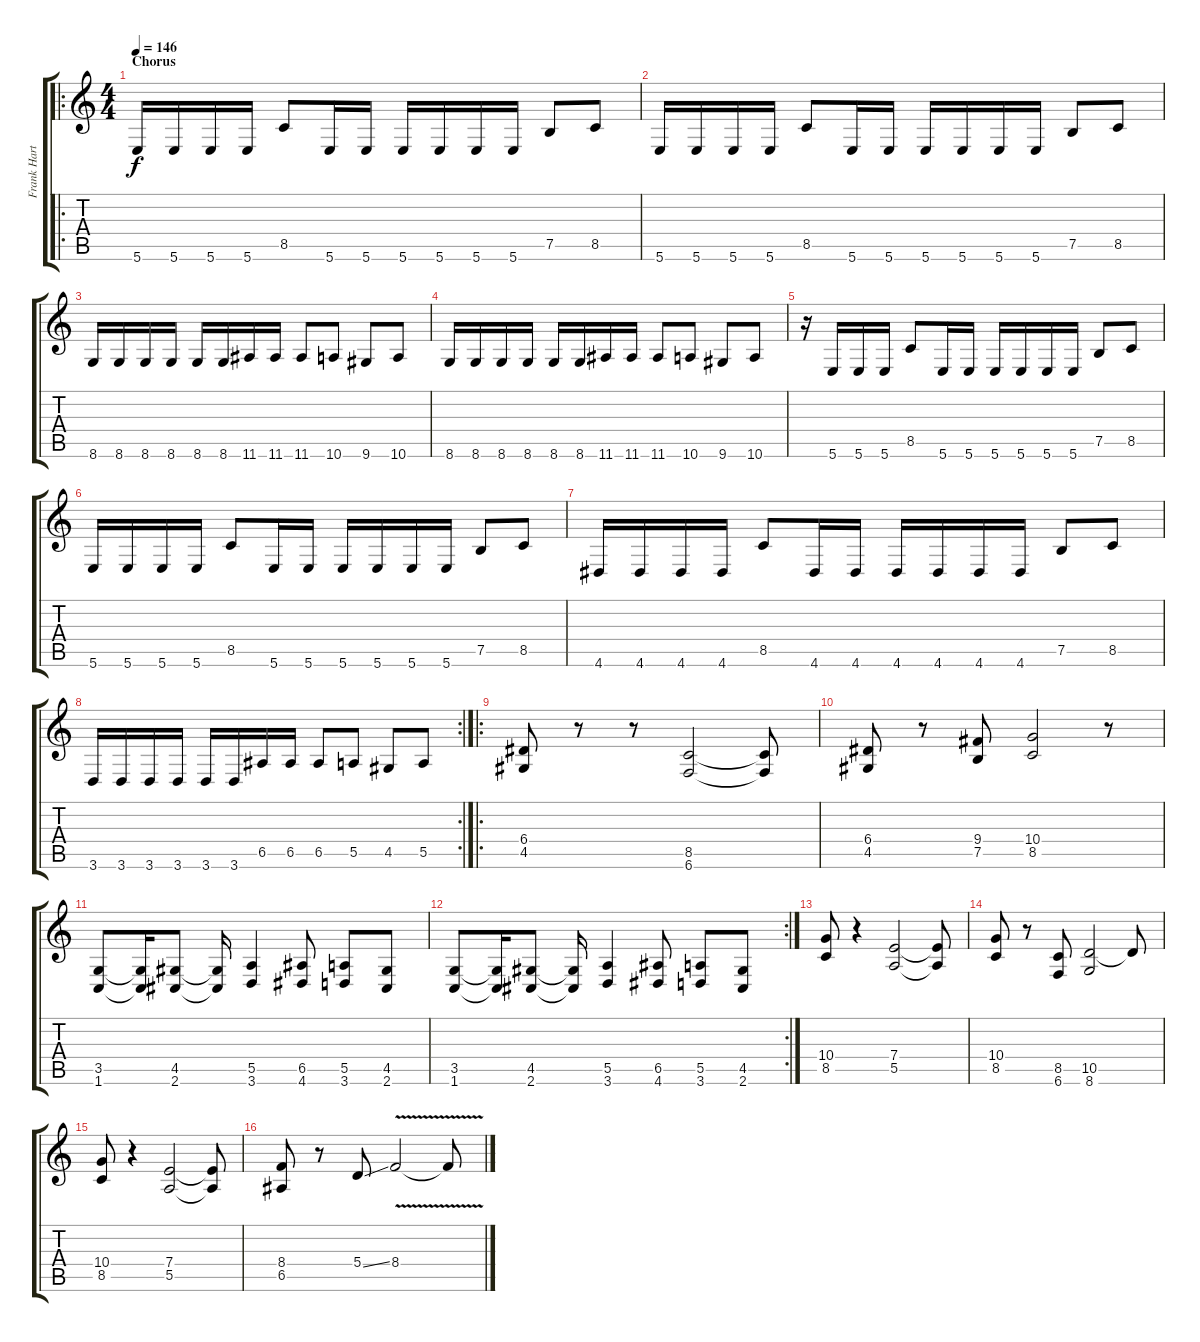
\track ("Frank Harthoorn" "Frank Hart") {instrument distortionguitar}
\staff {score tabs}
\tuning (B3 Gb3 D3 A2 E2 B1) {hide}
\ro
\ts (4 4)
\section ("" "Chorus")
\tempo 146
\clef g2
\ks c
5.6.16{dy f} 5.6.16 5.6.16 5.6.16 8.5.8 5.6.16 5.6.16 5.6.16 5.6.16 5.6.16 5.6.16 7.5.8 8.5.8 |
5.6.16 5.6.16 5.6.16 5.6.16 8.5.8 5.6.16 5.6.16 5.6.16 5.6.16 5.6.16 5.6.16 7.5.8 8.5.8 |
8.6.16 8.6.16 8.6.16 8.6.16 8.6.16 8.6.16 11.6.16 11.6.16 11.6.8 10.6.8 9.6.8 10.6.8 |
8.6.16 8.6.16 8.6.16 8.6.16 8.6.16 8.6.16 11.6.16 11.6.16 11.6.8 10.6.8 9.6.8 10.6.8 |
r.16 5.6.16 5.6.16 5.6.16 8.5.8 5.6.16 5.6.16 5.6.16 5.6.16 5.6.16 5.6.16 7.5.8 8.5.8 |
5.6.16 5.6.16 5.6.16 5.6.16 8.5.8 5.6.16 5.6.16 5.6.16 5.6.16 5.6.16 5.6.16 7.5.8 8.5.8 |
4.6.16 4.6.16 4.6.16 4.6.16 8.5.8 4.6.16 4.6.16 4.6.16 4.6.16 4.6.16 4.6.16 7.5.8 8.5.8 |
\rc 2
3.6.16 3.6.16 3.6.16 3.6.16 3.6.16 3.6.16 6.5.16 6.5.16 6.5.8 5.5.8 4.5.8 5.5.8 |
\ro
(6.4 4.5).8 r.8 r.8 (8.5 6.6).2 (8.5{t} 6.6{t}).8 |
(6.4 4.5).8 r.8 (9.4 7.5).8 (10.4 8.5).2 r.8 |
(3.5 1.6).8 (3.5{t} 1.6{t}).16 (4.5 2.6).8 (4.5{t} 2.6{t}).16 (5.5 3.6).4 (6.5 4.6).8 (5.5 3.6).8 (4.5 2.6).8 |
\rc 2
(3.5 1.6).8 (3.5{t} 1.6{t}).16 (4.5 2.6).8 (4.5{t} 2.6{t}).16 (5.5 3.6).4 (6.5 4.6).8 (5.5 3.6).8 (4.5 2.6).8 |
(10.4 8.5).8 r.4 (7.4 5.5).2 (7.4{t} 5.5{t}).8 |
(10.4 8.5).8 r.8 (8.5 6.6).8 (10.5 8.6).2 10.5{t}.8 |
(10.4 8.5).8 r.4 (7.4 5.5).2 (7.4{t} 5.5{t}).8 |
(8.4 6.5).8 r.8 5.4{ss}.8 8.4{v}.2 8.4{t}.8
